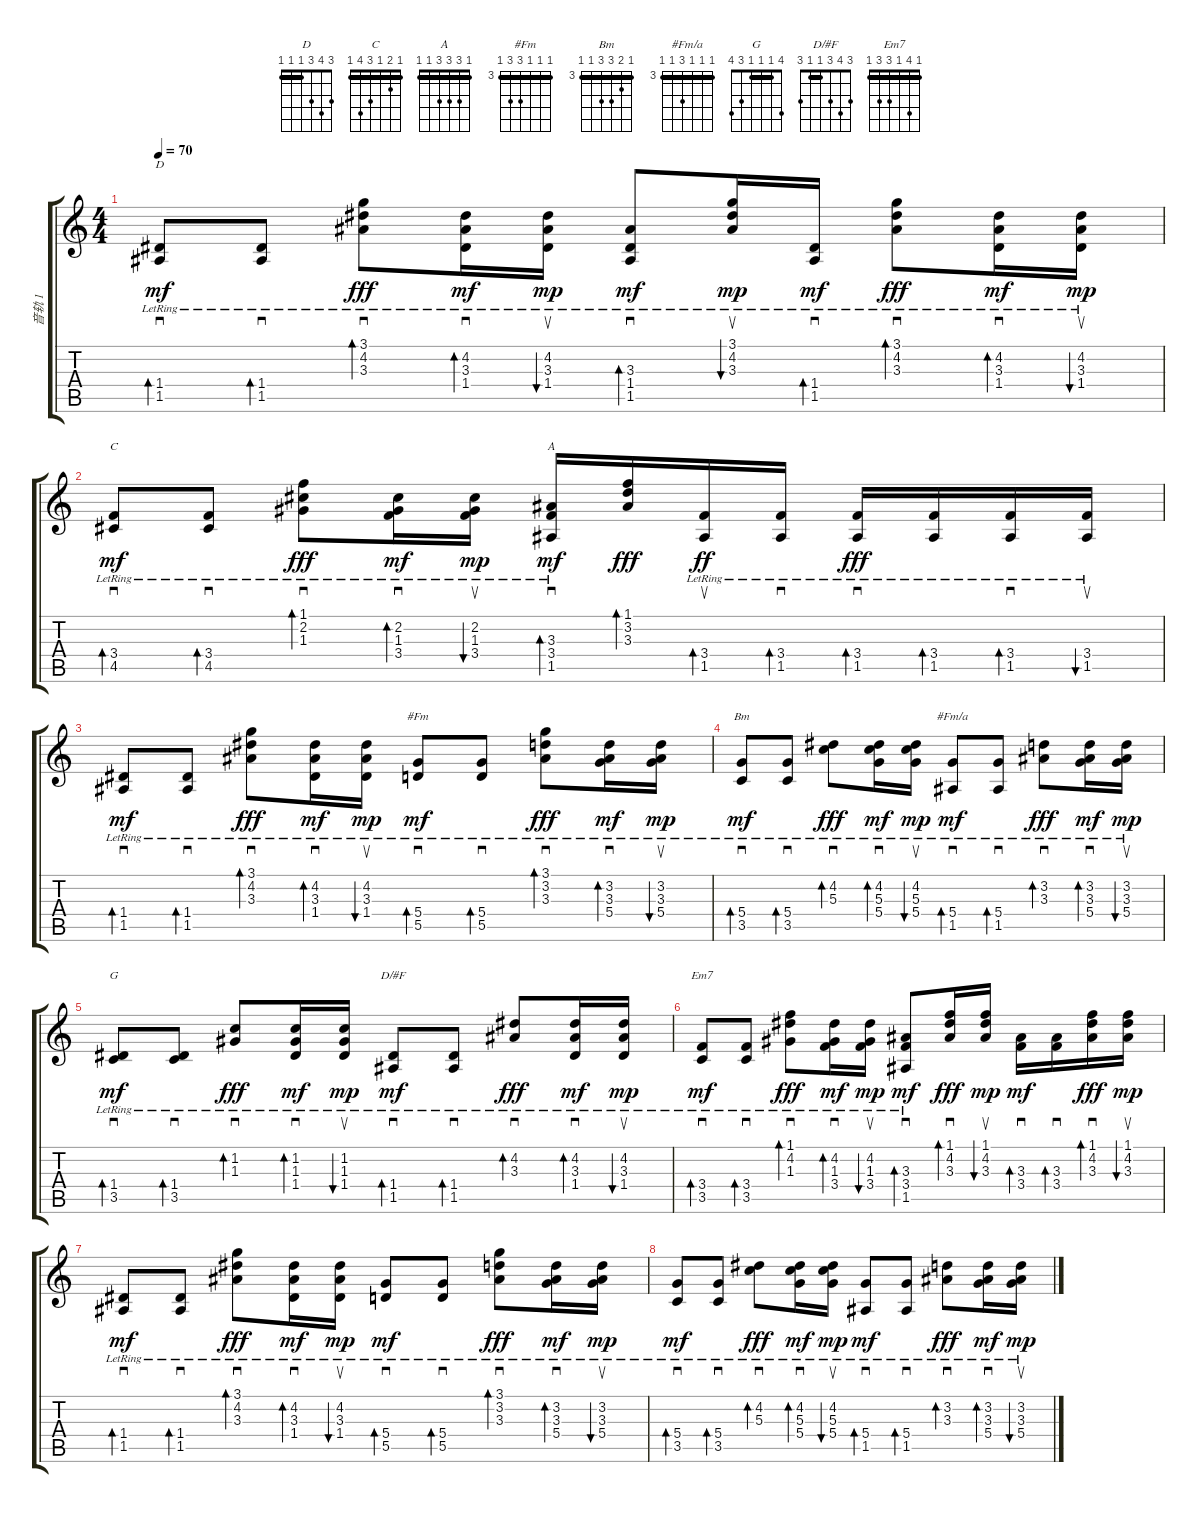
\track ("音轨 1" "音轨 1") {instrument electricguitarmuted}
\staff {score tabs}
\tuning (E4 B3 G3 D3 A2 E2) {hide}
\chord ("D" 3 4 3 1 1 1) {barre 1}
\chord ("C" 1 2 1 3 4 1) {barre 1}
\chord ("A" 1 3 3 3 1 1) {barre 1}
\chord ("#Fm" 3 3 3 5 5 3) {firstfret 3 barre 3}
\chord ("Bm" 3 4 5 5 3 3) {firstfret 3 barre 3}
\chord ("#Fm/a" 3 3 3 5 3 3) {firstfret 3 barre 3}
\chord ("G" 4 1 1 1 3 4) {barre 1}
\chord ("D/#F" 3 4 3 1 1 3) {barre 1}
\chord ("Em7" 1 4 1 3 3 1) {barre 1}
\ts (4 4)
\tempo 70
\clef g2
\ks c
(1.4{lr} 1.5{lr}).8{sd bd 30 ch "D" dy mf} (1.4{lr} 1.5{lr}).8{sd bd 30} (3.1{lr} 4.2{lr} 3.3{lr}).8{sd bd 30 dy fff} (4.2{lr} 3.3{lr} 1.4{lr}).16{sd bd 30 dy mf} (4.2{lr} 3.3{lr} 1.4{lr}).16{su bu 30 dy mp} (3.3{lr} 1.4{lr} 1.5{lr}).8{sd bd 30 dy mf} (3.1{lr} 4.2{lr} 3.3{lr}).16{su bu 120 dy mp} (1.4{lr} 1.5{lr}).16{sd bd 30 dy mf} (3.1{lr} 4.2{lr} 3.3{lr}).8{sd bd 30 dy fff} (4.2{lr} 3.3{lr} 1.4{lr}).16{sd bd 30 dy mf} (4.2{lr} 3.3{lr} 1.4{lr}).16{su bu 30 dy mp} |
(3.4{lr} 4.5{lr}).8{sd bd 30 ch "C" dy mf} (3.4{lr} 4.5{lr}).8{sd bd 30} (1.1{lr} 2.2{lr} 1.3{lr}).8{sd bd 30 dy fff} (2.2{lr} 1.3{lr} 3.4{lr}).16{sd bd 30 dy mf} (2.2{lr} 1.3{lr} 3.4{lr}).16{su bu 30 dy mp} (3.3{lr} 3.4{lr} 1.5{lr}).16{sd bd 30 ch "A" dy mf} (1.1 3.2 3.3).16{bd 120 dy fff} (3.4{lr} 1.5{lr}).16{su bd 120 dy ff} (3.4{lr} 1.5{lr}).16{sd bd 30} (3.4{lr} 1.5{lr}).16{sd bd 30 dy fff} (3.4{lr} 1.5{lr}).16{bd 120} (3.4{lr} 1.5{lr}).16{sd bd 30} (3.4{lr} 1.5{lr}).16{su bu 30} |
(1.4{lr} 1.5{lr}).8{sd bd 30 dy mf} (1.4{lr} 1.5{lr}).8{sd bd 30} (3.1{lr} 4.2{lr} 3.3{lr}).8{sd bd 30 dy fff} (4.2{lr} 3.3{lr} 1.4{lr}).16{sd bd 30 dy mf} (4.2{lr} 3.3{lr} 1.4{lr}).16{su bu 30 dy mp} (5.4{lr} 5.5{lr}).8{sd bd 30 ch "#Fm" dy mf} (5.4{lr} 5.5{lr}).8{sd bd 30} (3.1{lr} 3.2{lr} 3.3{lr}).8{sd bd 30 dy fff} (3.2{lr} 3.3{lr} 5.4{lr}).16{sd bd 30 dy mf} (3.2{lr} 3.3{lr} 5.4{lr}).16{su bu 30 dy mp} |
(5.4{lr} 3.5{lr}).8{sd bd 30 ch "Bm" dy mf} (5.4{lr} 3.5{lr}).8{sd bd 30} (4.2{lr} 5.3{lr}).8{sd bd 30 dy fff} (4.2{lr} 5.3{lr} 5.4{lr}).16{sd bd 30 dy mf} (4.2{lr} 5.3{lr} 5.4{lr}).16{su bu 30 dy mp} (5.4{lr} 1.5{lr}).8{sd bd 30 ch "#Fm/a" dy mf} (5.4{lr} 1.5{lr}).8{sd bd 30} (3.2{lr} 3.3{lr}).8{sd bd 30 dy fff} (3.2{lr} 3.3{lr} 5.4{lr}).16{sd bd 30 dy mf} (3.2{lr} 3.3{lr} 5.4{lr}).16{su bu 30 dy mp} |
(1.4{lr} 3.5{lr}).8{sd bd 30 ch "G" dy mf} (1.4{lr} 3.5{lr}).8{sd bd 30} (1.2{lr} 1.3{lr}).8{sd bd 30 dy fff} (1.2{lr} 1.3{lr} 1.4{lr}).16{sd bd 30 dy mf} (1.2{lr} 1.3{lr} 1.4{lr}).16{su bu 30 dy mp} (1.4{lr} 1.5{lr}).8{sd bd 30 ch "D/#F" dy mf} (1.4{lr} 1.5{lr}).8{sd bd 30} (4.2{lr} 3.3{lr}).8{sd bd 30 dy fff} (4.2{lr} 3.3{lr} 1.4{lr}).16{sd bd 30 dy mf} (4.2{lr} 3.3{lr} 1.4{lr}).16{su bu 30 dy mp} |
(3.4{lr} 3.5{lr}).8{sd bd 30 ch "Em7" dy mf} (3.4{lr} 3.5{lr}).8{sd bd 30} (1.1{lr} 4.2{lr} 1.3{lr}).8{sd bd 30 dy fff} (4.2{lr} 1.3{lr} 3.4{lr}).16{sd bd 30 dy mf} (4.2{lr} 1.3{lr} 3.4{lr}).16{su bu 30 dy mp} (3.3{lr} 3.4{lr} 1.5{lr}).8{sd bd 30 dy mf} (1.1 4.2 3.3).16{sd bd 30 dy fff} (1.1 4.2 3.3).16{su bu 30 dy mp} (3.3 3.4).16{sd bd 30 dy mf} (3.3 3.4).16{sd bd 30} (1.1 4.2 3.3).16{sd bd 30 dy fff} (1.1 4.2 3.3).16{su bu 30 dy mp} |
(1.4{lr} 1.5{lr}).8{sd bd 30 dy mf} (1.4{lr} 1.5{lr}).8{sd bd 30} (3.1{lr} 4.2{lr} 3.3{lr}).8{sd bd 30 dy fff} (4.2{lr} 3.3{lr} 1.4{lr}).16{sd bd 30 dy mf} (4.2{lr} 3.3{lr} 1.4{lr}).16{su bu 30 dy mp} (5.4{lr} 5.5{lr}).8{sd bd 30 dy mf} (5.4{lr} 5.5{lr}).8{sd bd 30} (3.1{lr} 3.2{lr} 3.3{lr}).8{sd bd 30 dy fff} (3.2{lr} 3.3{lr} 5.4{lr}).16{sd bd 30 dy mf} (3.2{lr} 3.3{lr} 5.4{lr}).16{su bu 30 dy mp} |
(5.4{lr} 3.5{lr}).8{sd bd 30 dy mf} (5.4{lr} 3.5{lr}).8{sd bd 30} (4.2{lr} 5.3{lr}).8{sd bd 30 dy fff} (4.2{lr} 5.3{lr} 5.4{lr}).16{sd bd 30 dy mf} (4.2{lr} 5.3{lr} 5.4{lr}).16{su bu 30 dy mp} (5.4{lr} 1.5{lr}).8{sd bd 30 dy mf} (5.4{lr} 1.5{lr}).8{sd bd 30} (3.2{lr} 3.3{lr}).8{sd bd 30 dy fff} (3.2{lr} 3.3{lr} 5.4{lr}).16{sd bd 30 dy mf} (3.2{lr} 3.3{lr} 5.4{lr}).16{su bu 30 dy mp}
